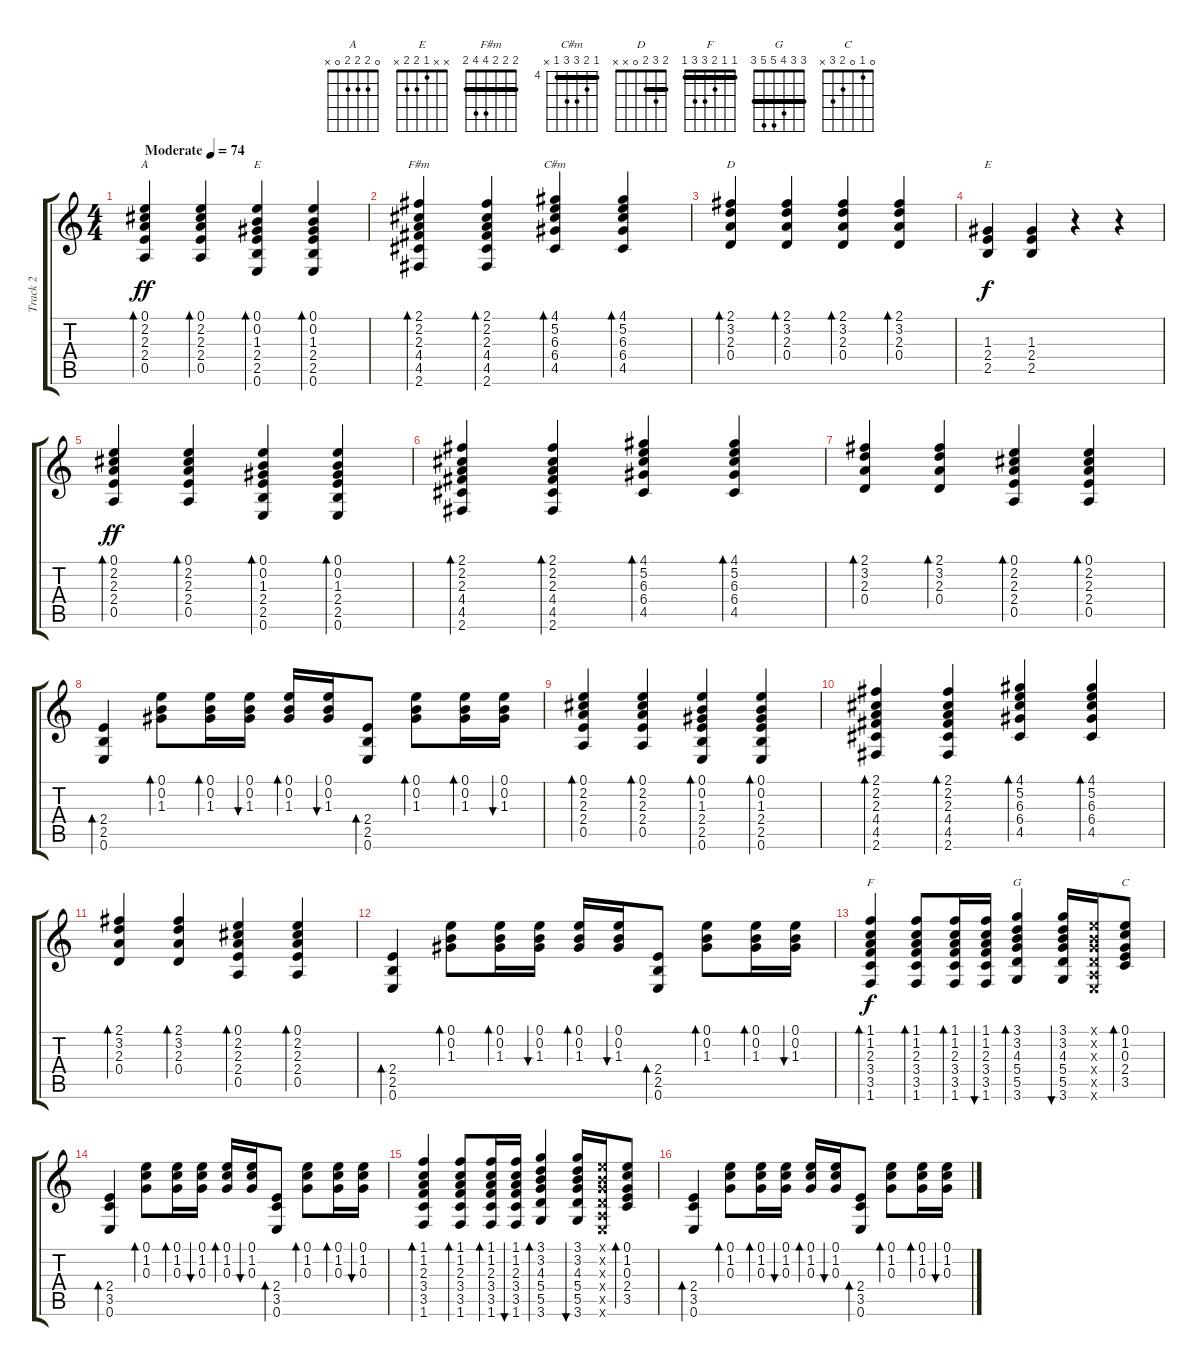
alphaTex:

\track ("Track 2" "Track 2") {instrument acousticguitarsteel}
\staff {score tabs}
\tuning (E4 B3 G3 D3 A2 E2) {hide}
\chord ("A" 0 2 2 2 0 x)
\chord ("E" 0 0 1 2 2 0)
\chord ("F#m" 2 2 2 4 4 2) {barre 2}
\chord ("C#m" 4 5 6 6 4 x) {firstfret 4 barre 4}
\chord ("D" 2 3 2 0 x x) {barre 2}
\chord ("E" x x 1 2 2 x)
\chord ("F" 1 1 2 3 3 1) {barre 1}
\chord ("G" 3 3 4 5 5 3) {barre 3}
\chord ("C" 0 1 0 2 3 x)
\ts (4 4)
\tempo (74 "Moderate")
\clef g2
\ks c
(0.1 2.2 2.3 2.4 0.5).4{bd 60 ch "A" dy ff instrument acousticguitarsteel} (0.1 2.2 2.3 2.4 0.5).4{bd 60} (0.1 0.2 1.3 2.4 2.5 0.6).4{bd 60 ch "E"} (0.1 0.2 1.3 2.4 2.5 0.6).4{bd 60} |
(2.1 2.2 2.3 4.4 4.5 2.6).4{bd 60 ch "F#m"} (2.1 2.2 2.3 4.4 4.5 2.6).4{bd 60} (4.1 5.2 6.3 6.4 4.5).4{bd 60 ch "C#m"} (4.1 5.2 6.3 6.4 4.5).4{bd 60} |
(2.1 3.2 2.3 0.4).4{bd 60 ch "D"} (2.1 3.2 2.3 0.4).4{bd 60} (2.1 3.2 2.3 0.4).4{bd 60} (2.1 3.2 2.3 0.4).4{bd 60} |
(1.3 2.4 2.5).4{ch "E" txt "" dy f} (1.3 2.4 2.5).4 r.4 r.4 |
(0.1 2.2 2.3 2.4 0.5).4{bd 60 dy ff} (0.1 2.2 2.3 2.4 0.5).4{bd 60} (0.1 0.2 1.3 2.4 2.5 0.6).4{bd 60} (0.1 0.2 1.3 2.4 2.5 0.6).4{bd 60} |
(2.1 2.2 2.3 4.4 4.5 2.6).4{bd 60} (2.1 2.2 2.3 4.4 4.5 2.6).4{bd 60} (4.1 5.2 6.3 6.4 4.5).4{bd 60} (4.1 5.2 6.3 6.4 4.5).4{bd 60} |
(2.1 3.2 2.3 0.4).4{bd 60} (2.1 3.2 2.3 0.4).4{bd 60} (0.1 2.2 2.3 2.4 0.5).4{bd 60} (0.1 2.2 2.3 2.4 0.5).4{bd 60} |
(2.4 2.5 0.6).4{bd 60} (0.1 0.2 1.3).8{bd 60} (0.1 0.2 1.3).16{bd 60} (0.1 0.2 1.3).16{bu 60} (0.1 0.2 1.3).16{bd 60} (0.1 0.2 1.3).16{bu 60} (2.4 2.5 0.6).8{bd 60} (0.1 0.2 1.3).8{bd 60} (0.1 0.2 1.3).16{bd 60} (0.1 0.2 1.3).16{bu 60} |
(0.1 2.2 2.3 2.4 0.5).4{bd 60} (0.1 2.2 2.3 2.4 0.5).4{bd 60} (0.1 0.2 1.3 2.4 2.5 0.6).4{bd 60} (0.1 0.2 1.3 2.4 2.5 0.6).4{bd 60} |
(2.1 2.2 2.3 4.4 4.5 2.6).4{bd 60} (2.1 2.2 2.3 4.4 4.5 2.6).4{bd 60} (4.1 5.2 6.3 6.4 4.5).4{bd 60} (4.1 5.2 6.3 6.4 4.5).4{bd 60} |
(2.1 3.2 2.3 0.4).4{bd 60} (2.1 3.2 2.3 0.4).4{bd 60} (0.1 2.2 2.3 2.4 0.5).4{bd 60} (0.1 2.2 2.3 2.4 0.5).4{bd 60} |
(2.4 2.5 0.6).4{bd 60} (0.1 0.2 1.3).8{bd 60} (0.1 0.2 1.3).16{bd 60} (0.1 0.2 1.3).16{bu 60} (0.1 0.2 1.3).16{bd 60} (0.1 0.2 1.3).16{bu 60} (2.4 2.5 0.6).8{bd 60} (0.1 0.2 1.3).8{bd 60} (0.1 0.2 1.3).16{bd 60} (0.1 0.2 1.3).16{bu 60} |
(1.1 1.2 2.3 3.4 3.5 1.6).4{bd 60 ch "F" dy f} (1.1 1.2 2.3 3.4 3.5 1.6).8{bd 60} (1.1 1.2 2.3 3.4 3.5 1.6).16{bd 60} (1.1 1.2 2.3 3.4 3.5 1.6).16{bu 60} (3.1 3.2 4.3 5.4 5.5 3.6).4{bd 60 ch "G"} (3.1 3.2 4.3 5.4 5.5 3.6).16{bu 60} (0.1{x} 0.2{x} 0.3{x} 0.4{x} 0.5{x} 0.6{x}).16 (0.1 1.2 0.3 2.4 3.5).8{bd 60 ch "C"} |
(2.4 3.5 0.6).4{bd 60} (0.1 1.2 0.3).8{bd 60} (0.1 1.2 0.3).16{bd 60} (0.1 1.2 0.3).16{bu 60} (0.1 1.2 0.3).16{bd 60} (0.1 1.2 0.3).16{bu 60} (2.4 3.5 0.6).8{bd 60} (0.1 1.2 0.3).8{bd 60} (0.1 1.2 0.3).16{bd 60} (0.1 1.2 0.3).16{bu 60} |
(1.1 1.2 2.3 3.4 3.5 1.6).4{bd 60} (1.1 1.2 2.3 3.4 3.5 1.6).8{bd 60} (1.1 1.2 2.3 3.4 3.5 1.6).16{bd 60} (1.1 1.2 2.3 3.4 3.5 1.6).16{bu 60} (3.1 3.2 4.3 5.4 5.5 3.6).4{bd 60} (3.1 3.2 4.3 5.4 5.5 3.6).16{bu 60} (0.1{x} 0.2{x} 0.3{x} 0.4{x} 0.5{x} 0.6{x}).16 (0.1 1.2 0.3 2.4 3.5).8{bd 60} |
(2.4 3.5 0.6).4{bd 60} (0.1 1.2 0.3).8{bd 60} (0.1 1.2 0.3).16{bd 60} (0.1 1.2 0.3).16{bu 60} (0.1 1.2 0.3).16{bd 60} (0.1 1.2 0.3).16{bu 60} (2.4 3.5 0.6).8{bd 60} (0.1 1.2 0.3).8{bd 60} (0.1 1.2 0.3).16{bd 60} (0.1 1.2 0.3).16{bu 60}
